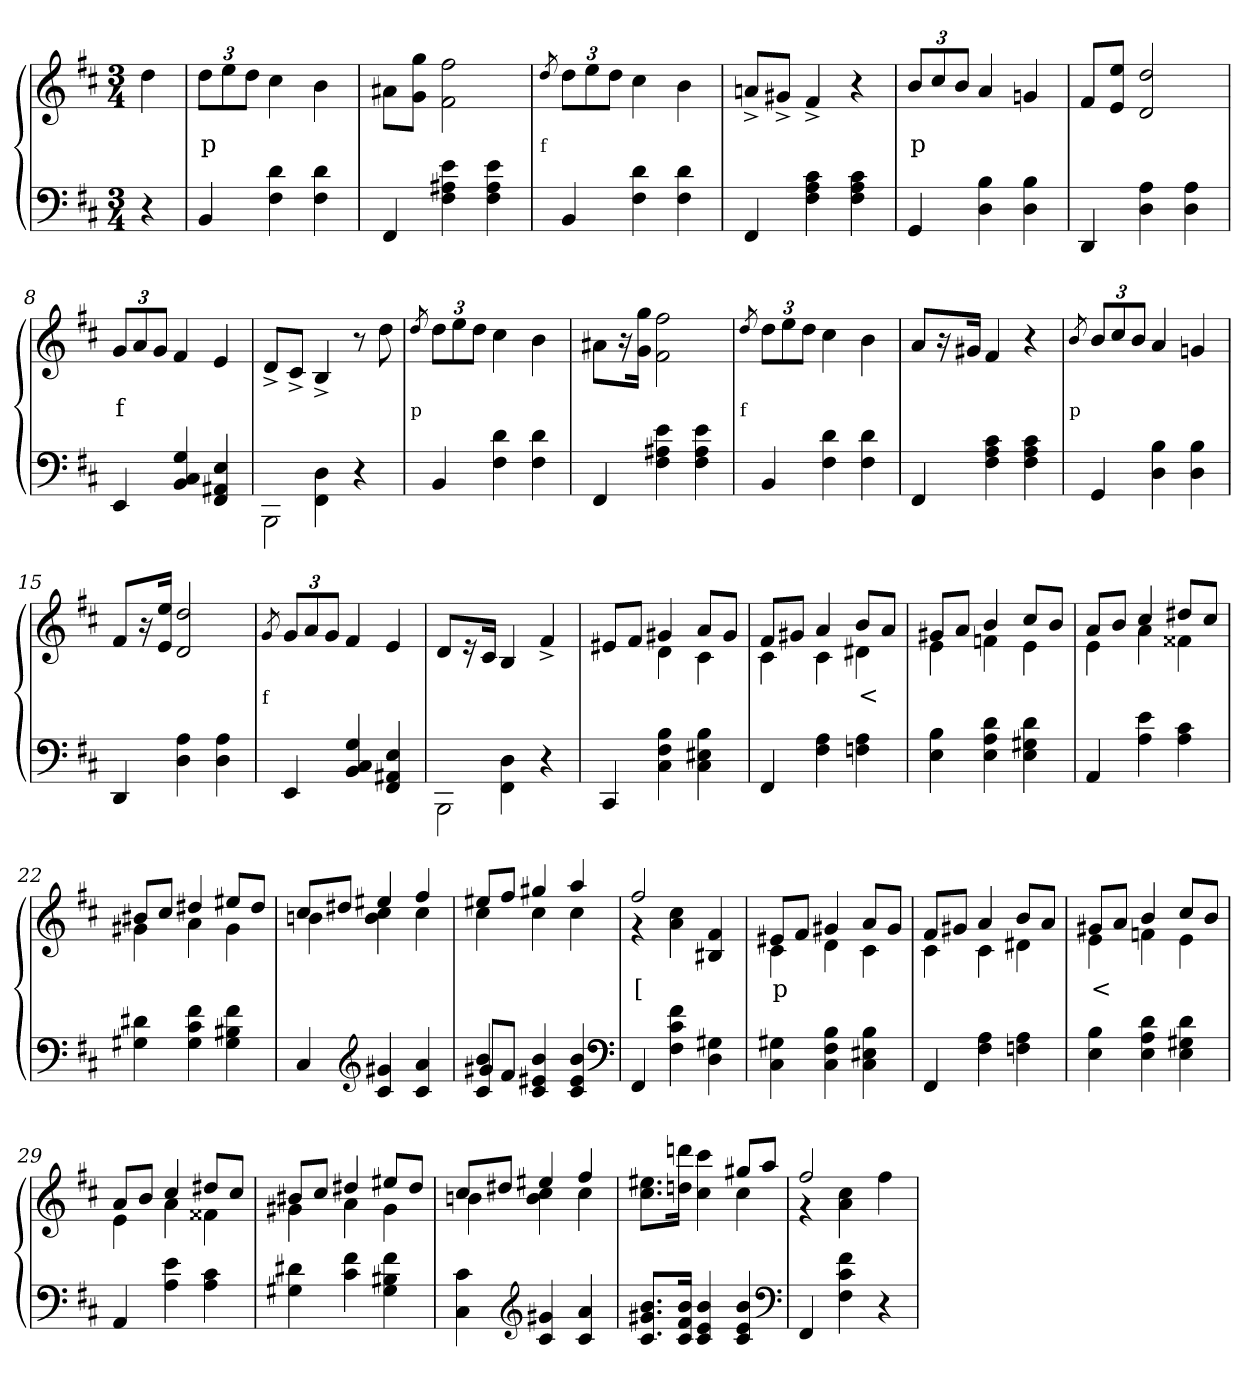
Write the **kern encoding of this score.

**kern	**kern	**text
*part2	*part1	*part1
*staff2	*staff1	*staff1
*clefF4	*clefG2	*
*k[f#c#]	*k[f#c#]	*
*b:	*b:	*
*M3/4	*M3/4	*
=1	=1	=1
4r	4dd	.
=2	=2	=2
4BB	12ddL	p
.	12ee	.
.	12ddJ	.
4d 4F#	4cc#	.
4d 4F#	4b	.
=3	=3	=3
4FF#	8a#XL	.
.	8gg 8gJ	.
4e 4A#X 4F#	2ff# 2f#	.
4e 4A# 4F#	.	.
=4	=4	=4
.	8qdd/	f
4BB	12ddL	.
.	12ee	.
.	12ddJ	.
4d 4F#	4cc#	.
4d 4F#	4b	.
=5	=5	=5
4FF#	8an^>L	.
.	8g#X^>J	.
4c# 4A 4F#	4f#^>	.
4c# 4A 4F#	4r	.
=6	=6	=6
4GG	12b/L	p
.	12cc#	.
.	12bJ	.
4B 4D	4a	.
4B 4D	4gn	.
=7	=7	=7
4DD	8f#L	.
.	8ee 8eJ	.
4A 4D	2dd 2d	.
4A 4D	.	.
=8	=8	=8
4EE	12gL	f
.	12a	.
.	12gJ	.
4G/ 4C#/ 4BB/	4f#	.
4E 4AA#X 4FF#	4e	.
=9	=9	=9
*^	*	*
4ryy	2BBB	8d^>L	.
.	.	8c#^>J	.
4D\ 4FF#\	.	4B^>	.
4r	4ryy	8r	.
.	.	8dd	.
*v	*v	*	*
=10	=10	=10
.	8qdd/	p
4BB	12ddL	.
.	12ee	.
.	12ddJ	.
4d 4F#	4cc#	.
4d 4F#	4b	.
=11	=11	=11
4FF#	8a#XL	.
.	16r	.
.	16gg 16gJk	.
4e 4A#X 4F#	2ff# 2f#	.
4e 4A# 4F#	.	.
=12	=12	=12
.	8qdd/	f
4BB	12ddL	.
.	12ee	.
.	12ddJ	.
4d 4F#	4cc#	.
4d 4F#	4b	.
=13	=13	=13
4FF#	8a/L	.
.	16r	.
.	16g#XJk	.
4c# 4A 4F#	4f#	.
4c# 4A 4F#	4r	.
=14	=14	=14
.	8qb/	p
4GG	12b/L	.
.	12cc#	.
.	12bJ	.
4B 4D	4a	.
4B 4D	4gn	.
=15	=15	=15
4DD	8f#/L	.
.	16r	.
.	16ee 16eJk	.
4A 4D	2dd 2d	.
4A 4D	.	.
=16	=16	=16
.	8qg/	f
4EE	12gL	.
.	12a	.
.	12gJ	.
4G/ 4C#/ 4BB/	4f#	.
4E 4AA#X 4FF#	4e	.
=17	=17	=17
*^	*	*
4ryy	2BBB	8d/L	.
.	.	16r	.
.	.	16c#Jk	.
4D\ 4FF#\	.	4B	.
4r	4ryy	4f#^>	.
*v	*v	*	*
=18	=18	=18
*	*^	*
4CC#	8e#XL	4ryy	.
.	8f#J	.	.
4B 4F# 4C#	4g#X	4d	.
4B 4E#X 4C#	8aL	4c#	.
.	8g#J	.	.
=19	=19	=19	=19
4FF#	8f#L	4c#	.
.	8g#XJ	.	.
4A 4F#	4a	4c#	.
4A 4Fn	8bL	4d#X	<
.	8aJ	.	.
=20	=20	=20	=20
4B 4E	8g#XL	4e	.
.	8aJ	.	.
4d 4A 4E	4b	4fn	.
4d 4G#X 4E	8cc#L	4e	.
.	8bJ	.	.
=21	=21	=21	=21
4AA	8aL	4e	.
.	8bJ	.	.
4e 4A	4cc#	4a	.
4c# 4A	8dd#XL	4f##X	.
.	8cc#J	.	.
=22	=22	=22	=22
4d#X 4G#X	8b#XL	4g#X	.
.	8cc#J	.	.
4f# 4c# 4G#	4dd#X	4a	.
4f# 4B#X 4G#	8ee#XL	4g#	.
.	8dd#J	.	.
=23	=23	=23	=23
4C#	8cc#L	4bn	.
.	8dd#XJ	.	.
*clefG2	*	*	*
4g#X 4c#	4ee#X	4cc# 4b	.
4a 4c#	4ff#	4cc#	.
=24	=24	=24	=24
*^	*	*	*
4b 4c#	8g#X/L	8ee#XL	4cc#	.
.	8f#J	8ff#J	.	.
4b 4e#X 4c#	2ryy	4gg#X	4cc#	.
4b 4e# 4c#	.	4aa	4cc#	.
*v	*v	*	*	*
*clefF4	*	*	*
=25	=25	=25	=25
4FF#	2ff#	4r	[
4f# 4c# 4F#	.	4cc# 4a	.
4G#X 4D	4ryy	4f# 4B#X	.
=26	=26	=26	=26
4G#X 4C#	8e#XL	4c#	p
.	8f#J	.	.
4B 4F# 4C#	4g#X	4d	.
4B 4E#X 4C#	8aL	4c#	.
.	8g#J	.	.
=27	=27	=27	=27
4FF#	8f#L	4c#	.
.	8g#XJ	.	.
4A 4F#	4a	4c#	.
4A 4Fn	8bL	4d#X	.
.	8aJ	.	.
=28	=28	=28	=28
4B 4E	8g#XL	4e	<
.	8aJ	.	.
4d 4A 4E	4b	4fn	.
4d 4G#X 4E	8cc#L	4e	.
.	8bJ	.	.
=29	=29	=29	=29
4AA	8aL	4e	.
.	8bJ	.	.
4e 4A	4cc#	4a	.
4c# 4A	8dd#XL	4f##X	.
.	8cc#J	.	.
=30	=30	=30	=30
4d#X 4G#X	8b#XL	4g#X	.
.	8cc#J	.	.
4f# 4c#	4dd#X	4a	.
4f# 4B#X 4G#	8ee#XL	4g#	.
.	8dd#J	.	.
=31	=31	=31	=31
4c# 4C#	8cc#L	4bn	.
.	8dd#XJ	.	.
*clefG2	*	*	*
4g#X 4c#	4ee#X	4cc# 4b	.
4a 4c#	4ff#	4cc#	.
=32	=32	=32	=32
8.b 8.g#X 8.c#L	2ryy	8.ee#X 8.cc#L	.
16b 16f# 16c#Jk	.	16dddn 16ddnJk	.
4b 4e 4c#	.	4ccc# 4cc#	.
4b 4e 4c#	8gg#XL	4cc#	.
.	8aaJ	.	.
*clefF4	*	*	*
=33	=33	=33	=33
4FF#	2ff#	4r	.
4f# 4c# 4F#	.	4cc# 4a	.
4r	4ryy	4ff#	.
*	*v	*v	*
=	=	=
*-	*-	*-
